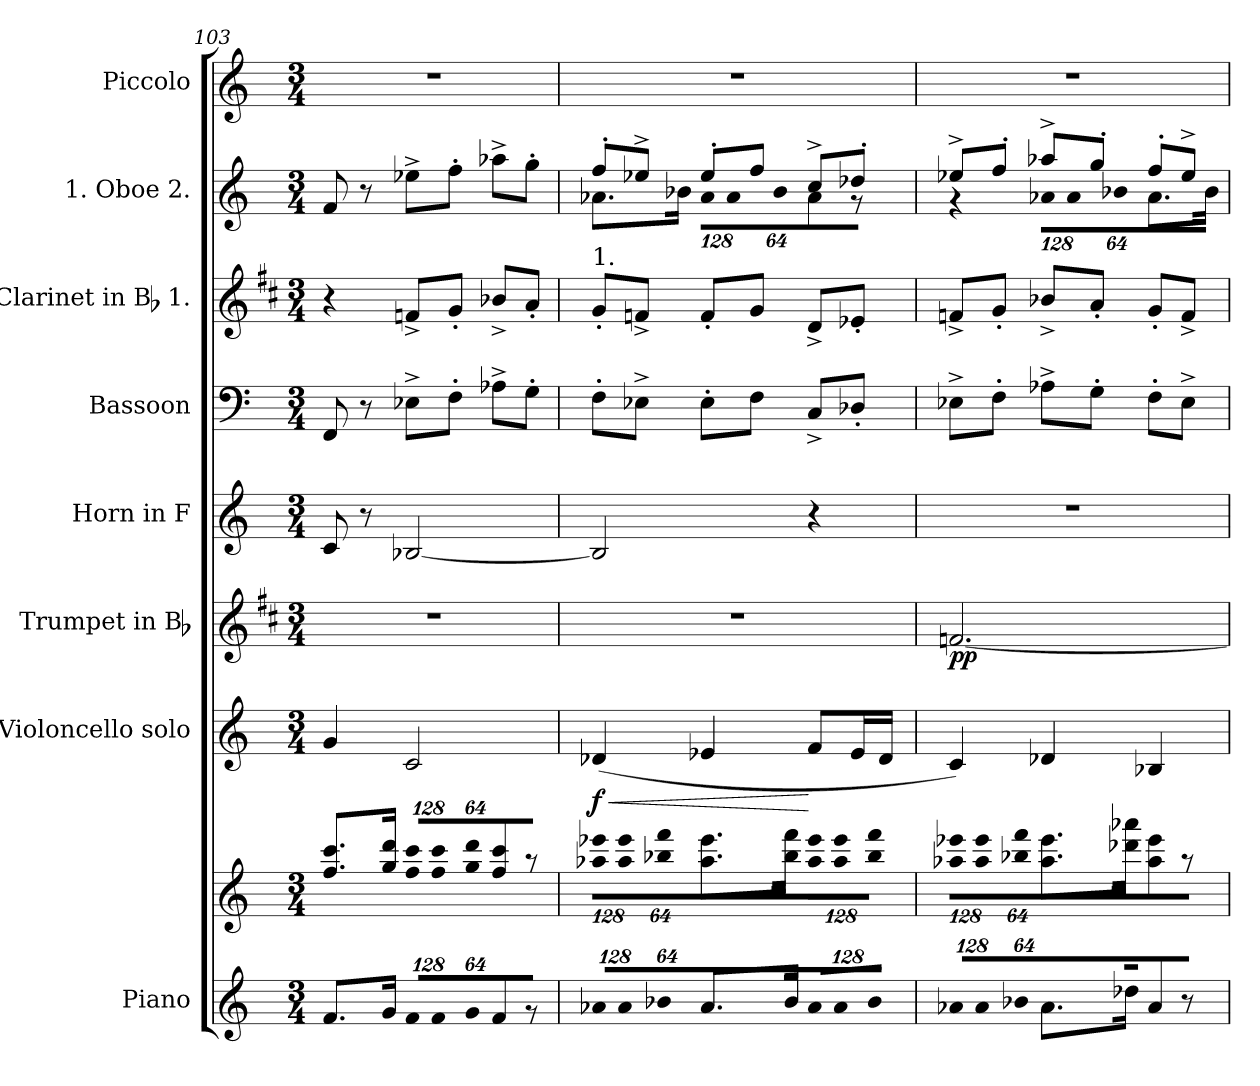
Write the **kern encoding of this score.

**kern	**kern	**kern	**dynam	**kern	**dynam	**kern	**kern	**kern	**kern	**kern
*part8	*part8	*part7	*part7	*part6	*part6	*part5	*part4	*part3	*part2	*part1
*staff9	*staff8	*staff7	*staff7	*staff6	*staff6	*staff5	*staff4	*staff3	*staff2	*staff1
*I"Piano	*	*I"Violoncello solo	*	*I"Trumpet in Bb	*	*I"Horn in F	*I"Bassoon	*I"Clarinet in Bb 1.	*I"1. Oboe 2.	*I"Piccolo
*I'Pno.	*	*I'Vc. solo	*	*I'Tpt.	*	*I'Hn.	*I'Bsn.	*I'1. Cl.	*I'1. Ob. 2.	*I'Picc.
*clefG2	*clefG2	*clefG2	*	*clefG2	*	*clefG2	*clefF4	*clefG2	*clefG2	*clefG2
*	*	*	*	*ITrd1c2	*	*ITrd4c7	*	*ITrd1c2	*	*ITrd-7c-12
*k[]	*k[]	*k[]	*	*k[]	*	*k[b-]	*k[]	*k[]	*k[]	*k[]
*C:	*C:	*C:	*	*C:	*	*F:	*C:	*C:	*C:	*C:
*M3/4	*M3/4	*M3/4	*	*M3/4	*	*M3/4	*M3/4	*M3/4	*M3/4	*M3/4
=103	=103	=103	=103	=103	=103	=103	=103	=103	=103	=103
!	!	!	!	!LO:N:vis=1	!	!	!	!	!	!LO:N:vis=1
8.fi/L	8.ffi/ 8.ccciL	4gi/	.	2.r	.	8Fi/	8FFi/	4r	8fi/	2.r
.	.	.	.	.	.	8r	8r	.	8r	.
16gi/Jk	16ggi/ 16dddiJk	.	.	.	.	.	.	.	.	.
*Xbrackettup	*	*	*	*	*	*	*	*	*	*
!LO:N:vis=8	!	!	!	!	!	!	!	!	!	!
*	*Xbrackettup	*	*	*	*	*	*	*	*	*
!	!LO:N:vis=8	!	!	!	!	!	!	!	!	!
1024%85fi/L	1024%85ffi/ 1024%85ccciL	2ci/	.	.	.	[<2E-Xi/	8E-X^i\L	8e-X^i/L	8ee-X^i\L	.
!LO:N:vis=8	!LO:N:vis=8	!	!	!	!	!	!	!	!	!
1024%85fi/	1024%85ffi/ 1024%85ccci	.	.	.	.	.	.	.	.	.
.	.	.	.	.	.	.	8F'i\J	8f'i/J	8ff'i\J	.
!LO:N:vis=8	!LO:N:vis=8	!	!	!	!	!	!	!	!	!
512%43gi/J	512%43ggi/ 512%43dddiJ	.	.	.	.	.	.	.	.	.
8fi/	8ffi/ 8ccci	.	.	.	.	.	8A-X^i\L	8a-X^i/L	8aa-X^i\L	.
8r	8r	.	.	.	.	.	8G'i\J	8g'i/J	8gg'i\J	.
!!LO:PB:g=z
=104	=104	=104	=104	=104	=104	=104	=104	=104	=104	=104
!	!	!	!	!	!	!	!	!LO:TX:a:t=1.	!	!
!LO:N:vis=8	!LO:N:vis=8	!	!LO:HP:b	!LO:N:vis=1	!	!	!	!	!	!LO:N:vis=1
*	*	*	*	*	*	*	*	*	*^	*
1024%85a-Xi/L	1024%85aa-Xi\ 1024%85eee-XiL	(4d-Xi/	< f	2.r	.	2E-i/]	8F'i\L	8f'i/L	8ff'i/L	8.a-Xi\L	2.r
!LO:N:vis=8	!LO:N:vis=8	!	!	!	!	!	!	!	!	!	!
1024%85a-i/	1024%85aa-i\ 1024%85eee-i	.	.	.	.	.	.	.	.	.	.
.	.	.	.	.	.	.	8E-X^i\J	8e-X^i/J	8ee-X^i/J	.	.
!LO:N:vis=8	!LO:N:vis=8	!	!	!	!	!	!	!	!	!	!
512%43b-Xi/J	512%43bb-Xi\ 512%43fffiJ	.	.	.	.	.	.	.	.	.	.
.	.	.	.	.	.	.	.	.	.	16b-Xi\Jk	.
*	*	*	*	*	*	*	*	*	*	*Xbrackettup	*
!	!	!	!	!	!	!	!	!	!	!LO:N:vis=8	!
8.a-i/L	8.aa-i\ 8.eee-iL	4e-Xi/	.	.	.	.	8E-'i\L	8e-'i/L	8ee-'i/L	1024%85a-i\L	.
!	!	!	!	!	!	!	!	!	!	!LO:N:vis=8	!
.	.	.	.	.	.	.	.	.	.	1024%85a-i\	.
.	.	.	.	.	.	.	8Fi\J	8fi/J	8ffi/J	.	.
!	!	!	!	!	!	!	!	!	!	!LO:N:vis=8	!
.	.	.	.	.	.	.	.	.	.	512%43b-i\J	.
16b-i/Jk	16bb-i\ 16fffiJk	.	.	.	.	.	.	.	.	.	.
!LO:N:vis=8	!LO:N:vis=8	!	!	!	!	!	!	!	!	!	!
1024%85a-i/L	1024%85aa-i\ 1024%85eee-iL	8fi/L	[	.	.	4r	8C^i/L	8c^i/L	8cc^i/L	8a-i\	.
!LO:N:vis=8	!LO:N:vis=8	!	!	!	!	!	!	!	!	!	!
1024%85a-i/	1024%85aa-i\ 1024%85eee-i	.	.	.	.	.	.	.	.	.	.
.	.	16e-i/L	.	.	.	.	8D-X'i/J	8d-X'i/J	8dd-X'i/J	8r	.
!LO:N:vis=8	!LO:N:vis=8	!	!	!	!	!	!	!	!	!	!
512%43b-i/J	512%43bb-i\ 512%43fffiJ	.	.	.	.	.	.	.	.	.	.
.	.	16d-i/JJ	.	.	.	.	.	.	.	.	.
=105	=105	=105	=105	=105	=105	=105	=105	=105	=105	=105	=105
!LO:N:vis=8	!LO:N:vis=8	!	!	!	!	!LO:N:vis=1	!	!	!	!	!LO:N:vis=1
1024%85a-Xi/L	1024%85aa-Xi\ 1024%85eee-XiL	4ci/)	.	[<2.e-Xi/	pp	2.r	8E-X^i\L	8e-X^i/L	8ee-X^i/L	4r	2.r
!LO:N:vis=8	!LO:N:vis=8	!	!	!	!	!	!	!	!	!	!
1024%85a-i/	1024%85aa-i\ 1024%85eee-i	.	.	.	.	.	.	.	.	.	.
.	.	.	.	.	.	.	8F'i\J	8f'i/J	8ff'i/J	.	.
!LO:N:vis=8	!LO:N:vis=8	!	!	!	!	!	!	!	!	!	!
512%43b-Xi/J	512%43bb-Xi\ 512%43fffiJ	.	.	.	.	.	.	.	.	.	.
!	!	!	!	!	!	!	!	!	!	!LO:N:vis=8	!
8.a-i\L	8.aa-i\ 8.eee-iL	4d-Xi/	.	.	.	.	8A-X^i\L	8a-X^i/L	8aa-X^i/L	1024%85a-Xi\L	.
!	!	!	!	!	!	!	!	!	!	!LO:N:vis=8	!
.	.	.	.	.	.	.	.	.	.	1024%85a-i\	.
.	.	.	.	.	.	.	8G'i\J	8g'i/J	8gg'i/J	.	.
!	!	!	!	!	!	!	!	!	!	!LO:N:vis=8	!
.	.	.	.	.	.	.	.	.	.	512%43b-Xi\J	.
16dd-Xi\Jk	16ddd-Xi\ 16aaa-XiJk	.	.	.	.	.	.	.	.	.	.
8a-i/	8aa-i\ 8eee-i	4B-Xi/	.	.	.	.	8F'i\L	8f'i/L	8ff'i/L	8.a-i\L	.
8r	8r	.	.	.	.	.	8E-^i\J	8e-^i/J	8ee-^i/J	.	.
.	.	.	.	.	.	.	.	.	.	16b-i\Jk	.
*	*	*	*	*	*	*	*	*	*v	*v	*
=	=	=	=	=	=	=	=	=	=	=
*-	*-	*-	*-	*-	*-	*-	*-	*-	*-	*-
